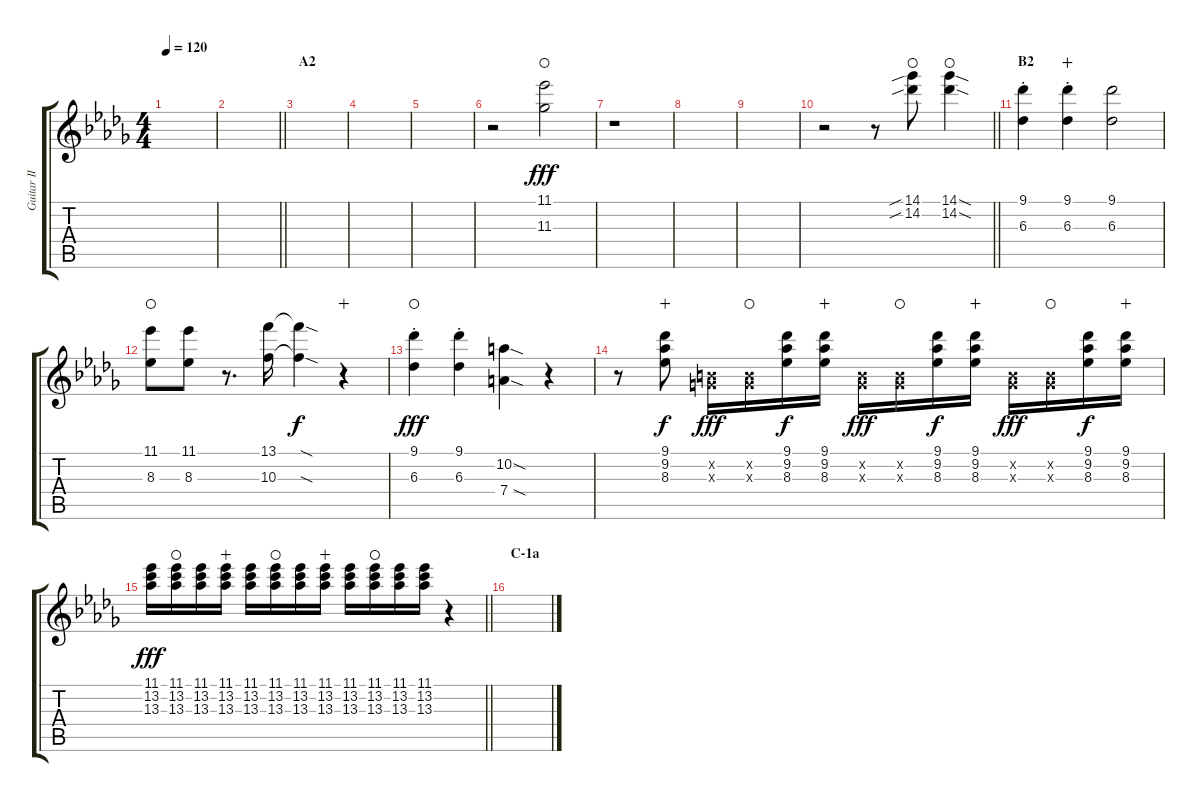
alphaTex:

\track ("Guitar II (Nakano Azusa)" "Guitar II ") {instrument overdrivenguitar}
\staff {score tabs}
\tuning (E4 B3 G3 D3 A2 E2) {hide}
\ts (4 4)
\tempo 120
\clef g2
\ks db
|
\barLineRight lightlight
|
\section ("" "A2")
|
|
|
r.2 (11.1 11.3).2{dy fff waho} |
r.1 |
|
|
\barLineRight lightlight
r.2 r.8 (14.1{sib} 14.2{sib}).8{waho} (14.1{sod} 14.2{sod}).4{waho} |
\section ("" "B2")
(9.1{st} 6.3{st}).4 (9.1{st} 6.3{st}).4{wahc} (9.1 6.3).2 |
(11.1 8.3).8{waho} (11.1 8.3).8 r.8{d} (13.1 10.3).16 (13.1{sod t} 10.3{sod t}).4{dy f} r.4{wahc} |
(9.1{st} 6.3{st}).4{dy fff waho} (9.1{st} 6.3{st}).4 (10.2{sod} 7.4{sod}).4 r.4 |
r.8 (9.1 9.2 8.3).8{dy f wahc} (0.2{x} 0.3{x}).16{dy fff} (0.2{x} 0.3{x}).16{waho} (9.1 9.2 8.3).16{dy f} (9.1 9.2 8.3).16{wahc} (0.2{x} 0.3{x}).16{dy fff} (0.2{x} 0.3{x}).16{waho} (9.1 9.2 8.3).16{dy f} (9.1 9.2 8.3).16{wahc} (0.2{x} 0.3{x}).16{dy fff} (0.2{x} 0.3{x}).16{waho} (9.1 9.2 8.3).16{dy f} (9.1 9.2 8.3).16{wahc} |
\barLineRight lightlight
(11.1 13.2 13.3).16{dy fff} (11.1 13.2 13.3).16{waho} (11.1 13.2 13.3).16 (11.1 13.2 13.3).16{wahc} (11.1 13.2 13.3).16 (11.1 13.2 13.3).16{waho} (11.1 13.2 13.3).16 (11.1 13.2 13.3).16{wahc} (11.1 13.2 13.3).16 (11.1 13.2 13.3).16{waho} (11.1 13.2 13.3).16 (11.1 13.2 13.3).16 r.4 |
\section ("" "C-1a")
